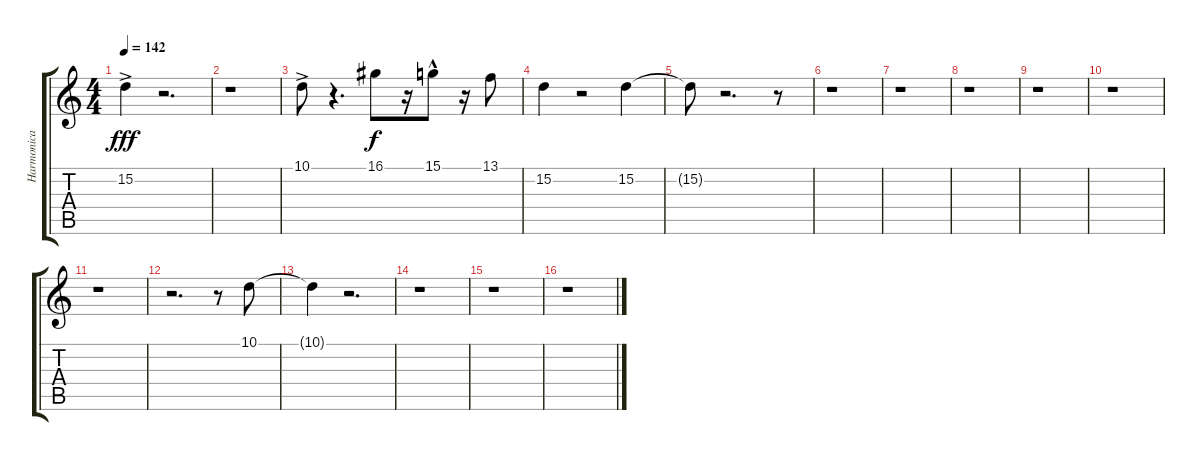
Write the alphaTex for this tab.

\track ("Harmonica" "Harmonica") {instrument harmonica}
\staff {score tabs}
\tuning (E4 B3 G3 D3 A2 E2) {hide}
\ts (4 4)
\tempo 142
\clef g2
\ks c
15.2{ac}.4{dy fff} r.2{d} |
r.1 |
10.1{ac}.8 r.4{d} 16.1.8{dy f} r.16 15.1{hac}.8 r.16 13.1.8 |
15.2.4 r.2 15.2.4 |
15.2{t}.8 r.2{d} r.8 |
r.1 |
r.1 |
r.1 |
r.1 |
r.1 |
r.1 |
r.2{d} r.8 10.1.8 |
10.1{t}.4 r.2{d} |
r.1 |
r.1 |
r.1
